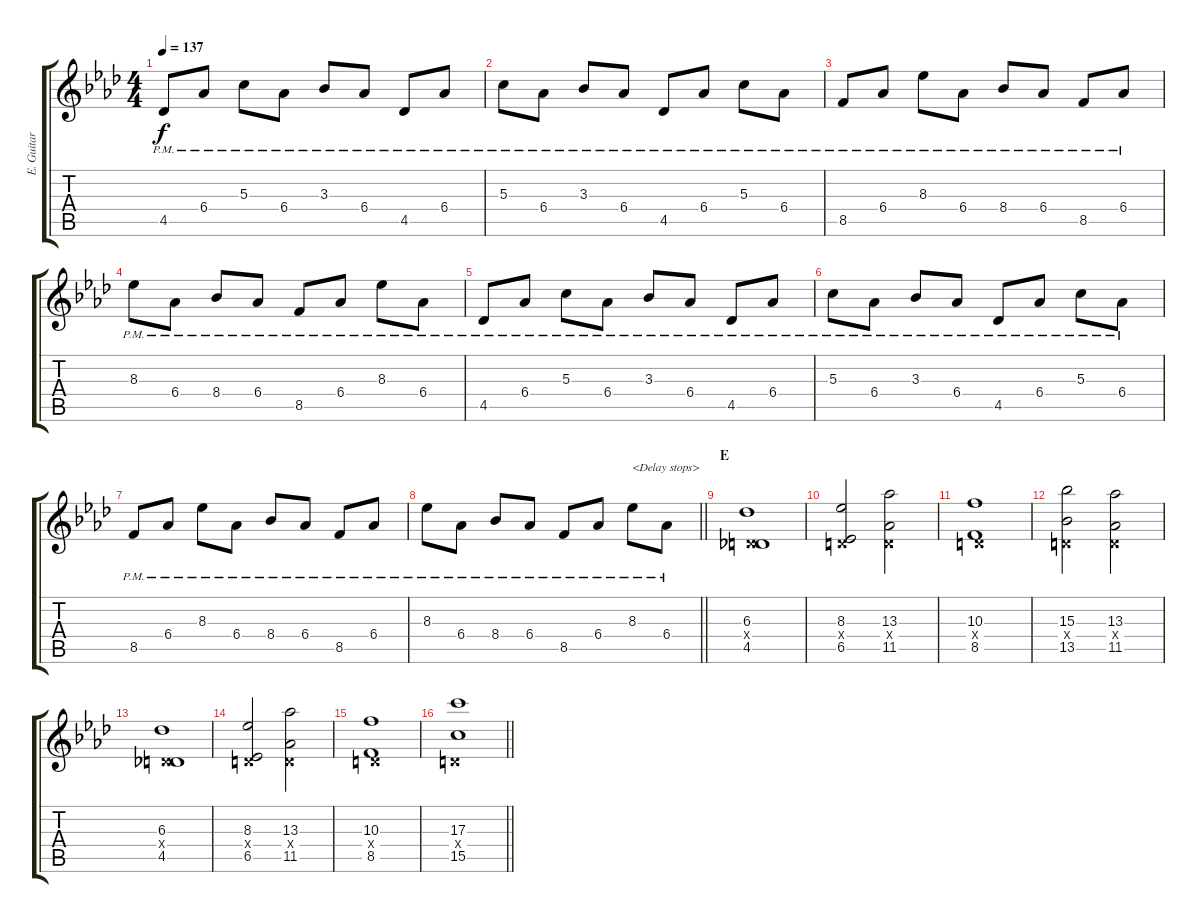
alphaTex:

\track ("E. Guitar I" "E. Guitar ") {instrument overdrivenguitar}
\staff {score tabs}
\tuning (E4 B3 G3 D3 A2 E2) {hide}
\ts (4 4)
\tempo 137
\clef g2
\ks ab
4.5{pm}.8{dy f} 6.4{pm}.8 5.3{pm}.8 6.4{pm}.8 3.3{pm}.8 6.4{pm}.8 4.5{pm}.8 6.4{pm}.8 |
5.3{pm}.8 6.4{pm}.8 3.3{pm}.8 6.4{pm}.8 4.5{pm}.8 6.4{pm}.8 5.3{pm}.8 6.4{pm}.8 |
8.5{pm}.8 6.4{pm}.8 8.3{pm}.8 6.4{pm}.8 8.4{pm}.8 6.4{pm}.8 8.5{pm}.8 6.4{pm}.8 |
8.3{pm}.8 6.4{pm}.8 8.4{pm}.8 6.4{pm}.8 8.5{pm}.8 6.4{pm}.8 8.3{pm}.8 6.4{pm}.8 |
4.5{pm}.8 6.4{pm}.8 5.3{pm}.8 6.4{pm}.8 3.3{pm}.8 6.4{pm}.8 4.5{pm}.8 6.4{pm}.8 |
5.3{pm}.8 6.4{pm}.8 3.3{pm}.8 6.4{pm}.8 4.5{pm}.8 6.4{pm}.8 5.3{pm}.8 6.4{pm}.8 |
8.5{pm}.8 6.4{pm}.8 8.3{pm}.8 6.4{pm}.8 8.4{pm}.8 6.4{pm}.8 8.5{pm}.8 6.4{pm}.8 |
\barLineRight lightlight
8.3{pm}.8 6.4{pm}.8 8.4{pm}.8 6.4{pm}.8 8.5{pm}.8 6.4{pm}.8 8.3{pm}.8{txt "<Delay stops>"} 6.4{pm}.8 |
\section ("" "E")
(6.3 0.4{x} 4.5).1 |
(8.3 0.4{x} 6.5).2 (13.3 0.4{x} 11.5).2 |
(10.3 0.4{x} 8.5).1 |
(15.3 0.4{x} 13.5).2 (13.3 0.4{x} 11.5).2 |
(6.3 0.4{x} 4.5).1 |
(8.3 0.4{x} 6.5).2 (13.3 0.4{x} 11.5).2 |
(10.3 0.4{x} 8.5).1 |
\barLineRight lightlight
(17.3 0.4{x} 15.5).1
